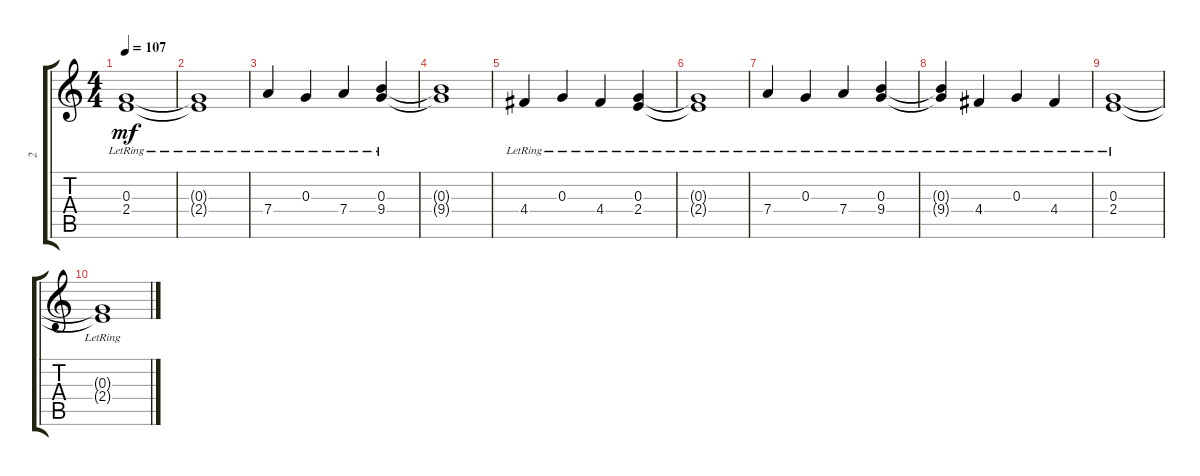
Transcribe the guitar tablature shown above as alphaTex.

\track ("2" "2") {instrument overdrivenguitar}
\staff {score tabs}
\tuning (E4 B3 G3 D3 A2 E2) {hide}
\ts (4 4)
\tempo 107
\clef g2
\ks c
(0.3{lr t} 2.4{lr t}).1{dy mf} |
(0.3{lr t} 2.4{lr t}).1 |
7.4{lr}.4 0.3{lr}.4 7.4{lr}.4 (0.3{lr} 9.4{lr}).4 |
(0.3{t} 9.4{t}).1 |
4.4{lr}.4 0.3{lr}.4 4.4{lr}.4 (0.3{lr} 2.4{lr}).4 |
(0.3{lr t} 2.4{lr t}).1 |
7.4{lr}.4 0.3{lr}.4 7.4{lr}.4 (0.3{lr} 9.4{lr}).4 |
(0.3{lr t} 9.4{lr t}).4 4.4{lr}.4 0.3{lr}.4 4.4{lr}.4 |
(0.3{lr} 2.4{lr}).1 |
(0.3{lr t} 2.4{lr t}).1
